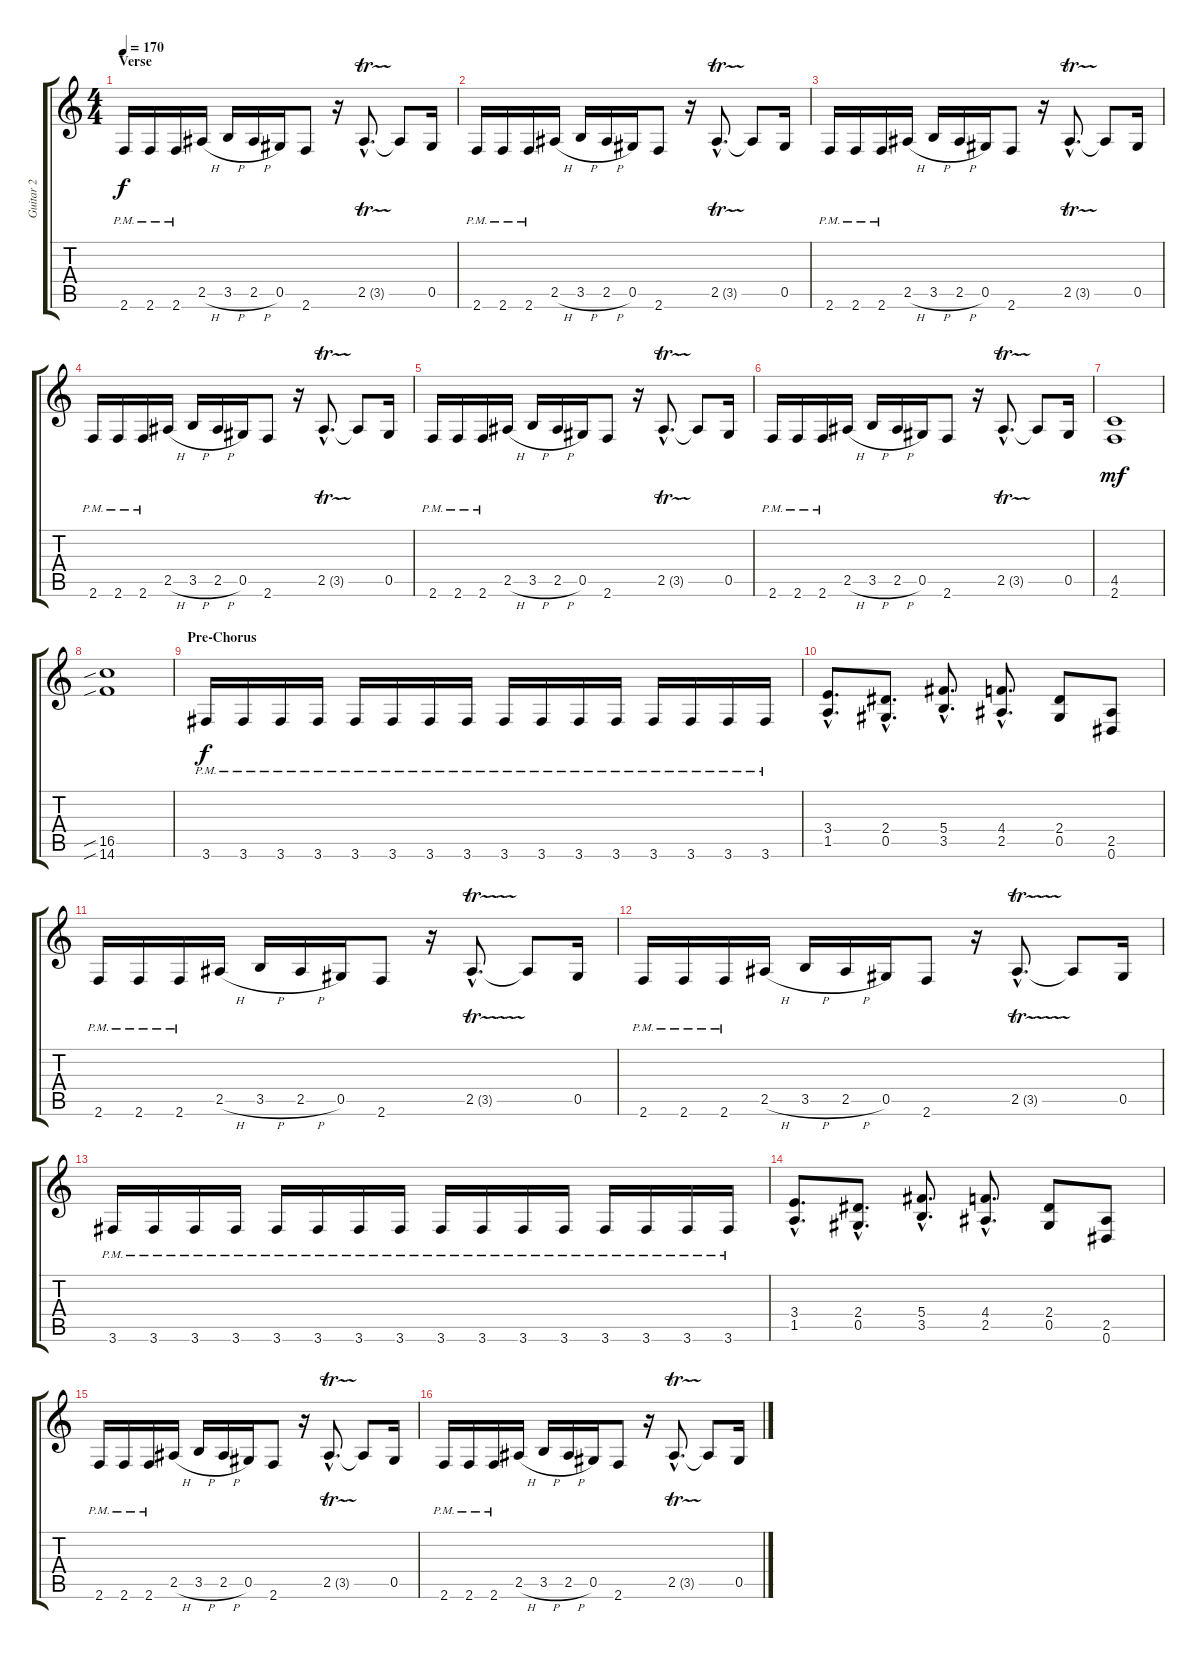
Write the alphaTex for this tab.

\track ("Guitar 2" "Guitar 2") {instrument distortionguitar}
\staff {score tabs}
\tuning (Eb4 Bb3 Gb3 Db3 Ab2 Eb2) {hide}
\ts (4 4)
\section ("" "Verse")
\tempo 170
\clef g2
\ks c
2.6{pm}.16{dy f} 2.6{pm}.16 2.6{pm}.16 2.5{h}.16 3.5{h}.16 2.5{h}.16 0.5.16 2.6.8 r.16 2.5{tr (3 16) hac}.8{d} 2.5{t}.8 0.5.16 |
2.6{pm}.16 2.6{pm}.16 2.6{pm}.16 2.5{h}.16 3.5{h}.16 2.5{h}.16 0.5.16 2.6.8 r.16 2.5{tr (3 16) hac}.8{d} 2.5{t}.8 0.5.16 |
2.6{pm}.16 2.6{pm}.16 2.6{pm}.16 2.5{h}.16 3.5{h}.16 2.5{h}.16 0.5.16 2.6.8 r.16 2.5{tr (3 16) hac}.8{d} 2.5{t}.8 0.5.16 |
2.6{pm}.16 2.6{pm}.16 2.6{pm}.16 2.5{h}.16 3.5{h}.16 2.5{h}.16 0.5.16 2.6.8 r.16 2.5{tr (3 16) hac}.8{d} 2.5{t}.8 0.5.16 |
2.6{pm}.16 2.6{pm}.16 2.6{pm}.16 2.5{h}.16 3.5{h}.16 2.5{h}.16 0.5.16 2.6.8 r.16 2.5{tr (3 16) hac}.8{d} 2.5{t}.8 0.5.16 |
2.6{pm}.16 2.6{pm}.16 2.6{pm}.16 2.5{h}.16 3.5{h}.16 2.5{h}.16 0.5.16 2.6.8 r.16 2.5{tr (3 16) hac}.8{d} 2.5{t}.8 0.5.16 |
(4.5 2.6).1{dy mf} |
(16.5{sib} 14.6{sib}).1 |
\section ("" "Pre-Chorus")
3.6{pm}.16{dy f} 3.6{pm}.16 3.6{pm}.16 3.6{pm}.16 3.6{pm}.16 3.6{pm}.16 3.6{pm}.16 3.6{pm}.16 3.6{pm}.16 3.6{pm}.16 3.6{pm}.16 3.6{pm}.16 3.6{pm}.16 3.6{pm}.16 3.6{pm}.16 3.6{pm}.16 |
(3.4{hac} 1.5{hac}).8{d} (2.4{hac} 0.5{hac}).8{d} (5.4{hac} 3.5{hac}).8{d} (4.4{hac} 2.5{hac}).8{d} (2.4 0.5).8 (2.5 0.6).8 |
2.6{pm}.16 2.6{pm}.16 2.6{pm}.16 2.5{h}.16 3.5{h}.16 2.5{h}.16 0.5.16 2.6.8 r.16 2.5{tr (3 16) hac}.8{d} 2.5{t}.8 0.5.16 |
2.6{pm}.16 2.6{pm}.16 2.6{pm}.16 2.5{h}.16 3.5{h}.16 2.5{h}.16 0.5.16 2.6.8 r.16 2.5{tr (3 16) hac}.8{d} 2.5{t}.8 0.5.16 |
3.6{pm}.16 3.6{pm}.16 3.6{pm}.16 3.6{pm}.16 3.6{pm}.16 3.6{pm}.16 3.6{pm}.16 3.6{pm}.16 3.6{pm}.16 3.6{pm}.16 3.6{pm}.16 3.6{pm}.16 3.6{pm}.16 3.6{pm}.16 3.6{pm}.16 3.6{pm}.16 |
(3.4{hac} 1.5{hac}).8{d} (2.4{hac} 0.5{hac}).8{d} (5.4{hac} 3.5{hac}).8{d} (4.4{hac} 2.5{hac}).8{d} (2.4 0.5).8 (2.5 0.6).8 |
2.6{pm}.16 2.6{pm}.16 2.6{pm}.16 2.5{h}.16 3.5{h}.16 2.5{h}.16 0.5.16 2.6.8 r.16 2.5{tr (3 16) hac}.8{d} 2.5{t}.8 0.5.16 |
2.6{pm}.16 2.6{pm}.16 2.6{pm}.16 2.5{h}.16 3.5{h}.16 2.5{h}.16 0.5.16 2.6.8 r.16 2.5{tr (3 16) hac}.8{d} 2.5{t}.8 0.5.16
